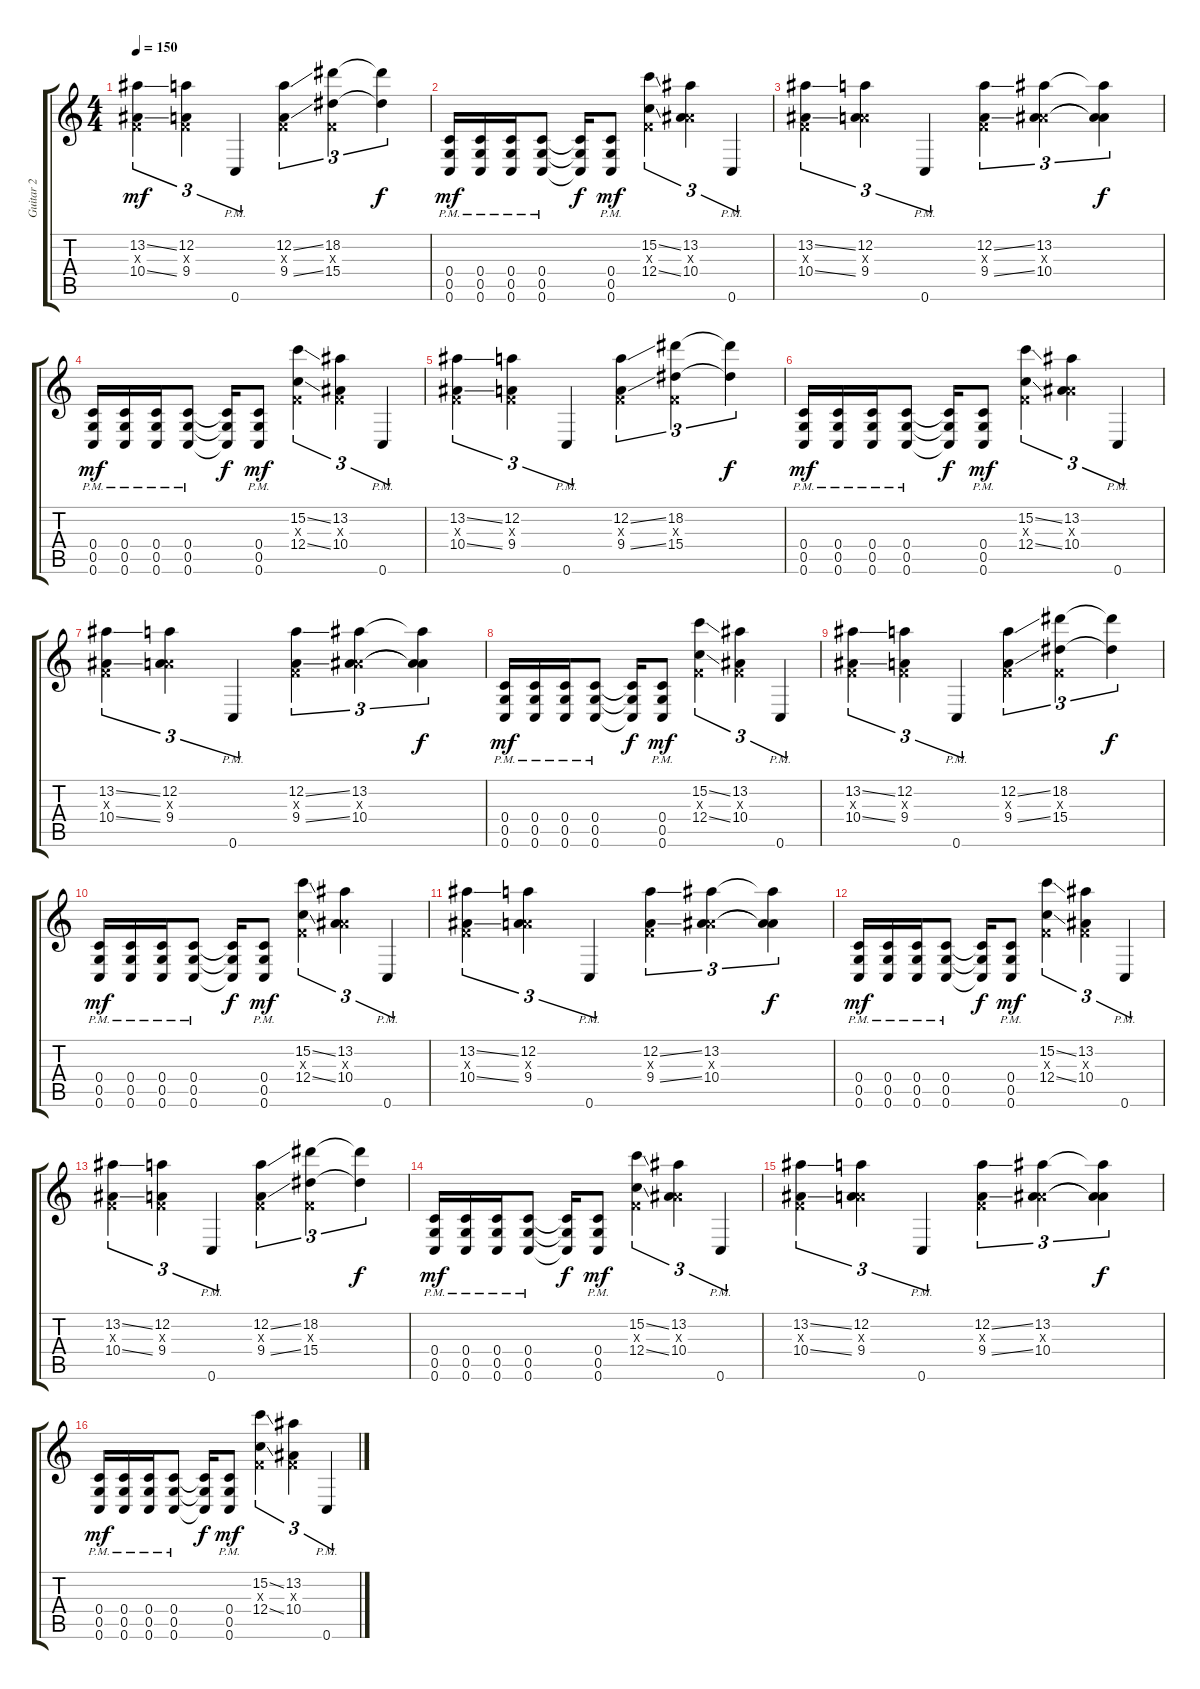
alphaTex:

\track ("Guitar 2" "Guitar 2") {instrument distortionguitar}
\staff {score tabs}
\tuning (D4 A3 F3 C3 G2 C2) {hide}
\ts (4 4)
\tempo 150
\clef g2
\ks c
(13.2{ss} 0.3{x} 10.4{ss}).4{tu (3 2) dy mf} (12.2 0.3{x} 9.4).4{tu (3 2)} 0.6{pm}.4{tu (3 2)} (12.2{ss} 0.3{x} 9.4{ss}).4{tu (3 2)} (18.2 0.3{x} 15.4).4{tu (3 2)} (18.2{t} 15.4{t}).4{tu (3 2) dy f} |
(0.4{pm} 0.5{pm} 0.6{pm}).16{dy mf} (0.4{pm} 0.5{pm} 0.6{pm}).16 (0.4{pm} 0.5{pm} 0.6{pm}).16 (0.4{pm} 0.5{pm} 0.6{pm}).8 (0.4{t} 0.5{t} 0.6{t}).16{dy f} (0.4{pm} 0.5{pm} 0.6{pm}).8{dy mf} (15.2{ss} 0.3{x} 12.4{ss}).4{tu (3 2)} (13.2 5.3{x} 10.4).4{tu (3 2)} 0.6{pm}.4{tu (3 2)} |
(13.2{ss} 0.3{x} 10.4{ss}).4{tu (3 2)} (12.2 4.3{x} 9.4).4{tu (3 2)} 0.6{pm}.4{tu (3 2)} (12.2{ss} 0.3{x} 9.4{ss}).4{tu (3 2)} (13.2 5.3{x} 10.4).4{tu (3 2)} (13.2{t} 5.3{t} 10.4{t}).4{tu (3 2) dy f} |
(0.4{pm} 0.5{pm} 0.6{pm}).16{dy mf} (0.4{pm} 0.5{pm} 0.6{pm}).16 (0.4{pm} 0.5{pm} 0.6{pm}).16 (0.4{pm} 0.5{pm} 0.6{pm}).8 (0.4{t} 0.5{t} 0.6{t}).16{dy f} (0.4{pm} 0.5{pm} 0.6{pm}).8{dy mf} (15.2{ss} 0.3{x} 12.4{ss}).4{tu (3 2)} (13.2 0.3{x} 10.4).4{tu (3 2)} 0.6{pm}.4{tu (3 2)} |
(13.2{ss} 0.3{x} 10.4{ss}).4{tu (3 2)} (12.2 0.3{x} 9.4).4{tu (3 2)} 0.6{pm}.4{tu (3 2)} (12.2{ss} 0.3{x} 9.4{ss}).4{tu (3 2)} (18.2 0.3{x} 15.4).4{tu (3 2)} (18.2{t} 15.4{t}).4{tu (3 2) dy f} |
(0.4{pm} 0.5{pm} 0.6{pm}).16{dy mf} (0.4{pm} 0.5{pm} 0.6{pm}).16 (0.4{pm} 0.5{pm} 0.6{pm}).16 (0.4{pm} 0.5{pm} 0.6{pm}).8 (0.4{t} 0.5{t} 0.6{t}).16{dy f} (0.4{pm} 0.5{pm} 0.6{pm}).8{dy mf} (15.2{ss} 0.3{x} 12.4{ss}).4{tu (3 2)} (13.2 5.3{x} 10.4).4{tu (3 2)} 0.6{pm}.4{tu (3 2)} |
(13.2{ss} 0.3{x} 10.4{ss}).4{tu (3 2)} (12.2 4.3{x} 9.4).4{tu (3 2)} 0.6{pm}.4{tu (3 2)} (12.2{ss} 0.3{x} 9.4{ss}).4{tu (3 2)} (13.2 5.3{x} 10.4).4{tu (3 2)} (13.2{t} 5.3{t} 10.4{t}).4{tu (3 2) dy f} |
(0.4{pm} 0.5{pm} 0.6{pm}).16{dy mf} (0.4{pm} 0.5{pm} 0.6{pm}).16 (0.4{pm} 0.5{pm} 0.6{pm}).16 (0.4{pm} 0.5{pm} 0.6{pm}).8 (0.4{t} 0.5{t} 0.6{t}).16{dy f} (0.4{pm} 0.5{pm} 0.6{pm}).8{dy mf} (15.2{ss} 0.3{x} 12.4{ss}).4{tu (3 2)} (13.2 0.3{x} 10.4).4{tu (3 2)} 0.6{pm}.4{tu (3 2)} |
(13.2{ss} 0.3{x} 10.4{ss}).4{tu (3 2)} (12.2 0.3{x} 9.4).4{tu (3 2)} 0.6{pm}.4{tu (3 2)} (12.2{ss} 0.3{x} 9.4{ss}).4{tu (3 2)} (18.2 0.3{x} 15.4).4{tu (3 2)} (18.2{t} 15.4{t}).4{tu (3 2) dy f} |
(0.4{pm} 0.5{pm} 0.6{pm}).16{dy mf} (0.4{pm} 0.5{pm} 0.6{pm}).16 (0.4{pm} 0.5{pm} 0.6{pm}).16 (0.4{pm} 0.5{pm} 0.6{pm}).8 (0.4{t} 0.5{t} 0.6{t}).16{dy f} (0.4{pm} 0.5{pm} 0.6{pm}).8{dy mf} (15.2{ss} 0.3{x} 12.4{ss}).4{tu (3 2)} (13.2 5.3{x} 10.4).4{tu (3 2)} 0.6{pm}.4{tu (3 2)} |
(13.2{ss} 0.3{x} 10.4{ss}).4{tu (3 2)} (12.2 4.3{x} 9.4).4{tu (3 2)} 0.6{pm}.4{tu (3 2)} (12.2{ss} 0.3{x} 9.4{ss}).4{tu (3 2)} (13.2 5.3{x} 10.4).4{tu (3 2)} (13.2{t} 5.3{t} 10.4{t}).4{tu (3 2) dy f} |
(0.4{pm} 0.5{pm} 0.6{pm}).16{dy mf} (0.4{pm} 0.5{pm} 0.6{pm}).16 (0.4{pm} 0.5{pm} 0.6{pm}).16 (0.4{pm} 0.5{pm} 0.6{pm}).8 (0.4{t} 0.5{t} 0.6{t}).16{dy f} (0.4{pm} 0.5{pm} 0.6{pm}).8{dy mf} (15.2{ss} 0.3{x} 12.4{ss}).4{tu (3 2)} (13.2 0.3{x} 10.4).4{tu (3 2)} 0.6{pm}.4{tu (3 2)} |
(13.2{ss} 0.3{x} 10.4{ss}).4{tu (3 2)} (12.2 0.3{x} 9.4).4{tu (3 2)} 0.6{pm}.4{tu (3 2)} (12.2{ss} 0.3{x} 9.4{ss}).4{tu (3 2)} (18.2 0.3{x} 15.4).4{tu (3 2)} (18.2{t} 15.4{t}).4{tu (3 2) dy f} |
(0.4{pm} 0.5{pm} 0.6{pm}).16{dy mf} (0.4{pm} 0.5{pm} 0.6{pm}).16 (0.4{pm} 0.5{pm} 0.6{pm}).16 (0.4{pm} 0.5{pm} 0.6{pm}).8 (0.4{t} 0.5{t} 0.6{t}).16{dy f} (0.4{pm} 0.5{pm} 0.6{pm}).8{dy mf} (15.2{ss} 0.3{x} 12.4{ss}).4{tu (3 2)} (13.2 5.3{x} 10.4).4{tu (3 2)} 0.6{pm}.4{tu (3 2)} |
(13.2{ss} 0.3{x} 10.4{ss}).4{tu (3 2)} (12.2 4.3{x} 9.4).4{tu (3 2)} 0.6{pm}.4{tu (3 2)} (12.2{ss} 0.3{x} 9.4{ss}).4{tu (3 2)} (13.2 5.3{x} 10.4).4{tu (3 2)} (13.2{t} 5.3{t} 10.4{t}).4{tu (3 2) dy f} |
(0.4{pm} 0.5{pm} 0.6{pm}).16{dy mf} (0.4{pm} 0.5{pm} 0.6{pm}).16 (0.4{pm} 0.5{pm} 0.6{pm}).16 (0.4{pm} 0.5{pm} 0.6{pm}).8 (0.4{t} 0.5{t} 0.6{t}).16{dy f} (0.4{pm} 0.5{pm} 0.6{pm}).8{dy mf} (15.2{ss} 0.3{x} 12.4{ss}).4{tu (3 2)} (13.2 0.3{x} 10.4).4{tu (3 2)} 0.6{pm}.4{tu (3 2)}
